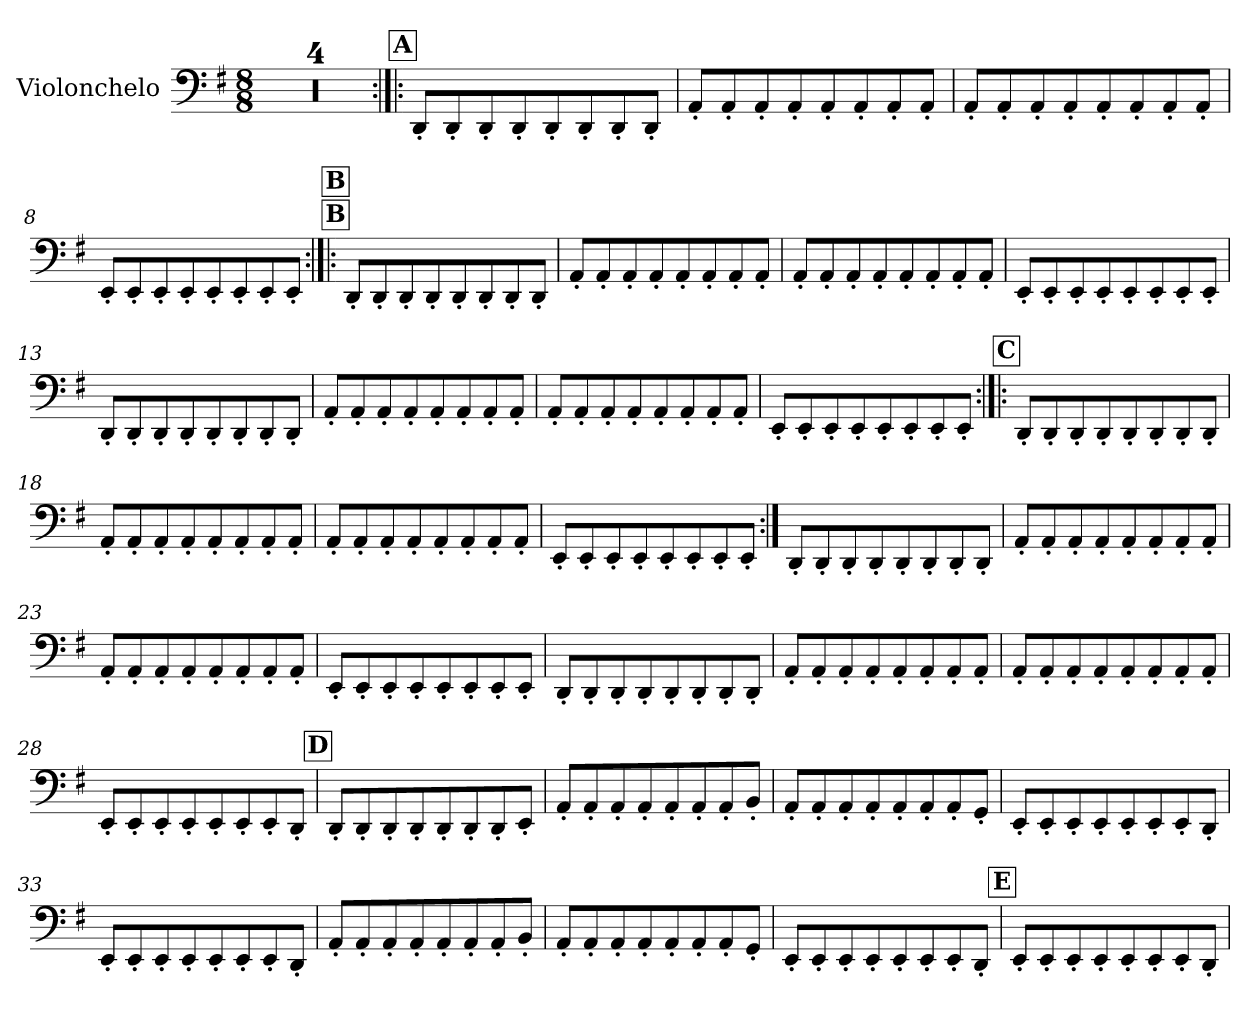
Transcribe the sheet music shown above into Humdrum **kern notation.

**kern
*part1
*staff1
*I"Violonchelo
*I'Vc.
*clefF4
*k[f#]
*M8/8
=1!|:
1r
=2
1r
=3
1r
=4
1r
!!LO:REH:place=s1:a:B:fs=14:t=A
=5:|!|:
8DD'/L
8DD'/
8DD'/
8DD'/
8DD'/
8DD'/
8DD'/
8DD'/J
=6
8AA'/L
8AA'/
8AA'/
8AA'/
8AA'/
8AA'/
8AA'/
8AA'/J
=7
8AA'/L
8AA'/
8AA'/
8AA'/
8AA'/
8AA'/
8AA'/
8AA'/J
!!LO:LB:g=z
=8
8EE'/L
8EE'/
8EE'/
8EE'/
8EE'/
8EE'/
8EE'/
8EE'/J
!!LO:REH:place=s1:a:B:fs=14:t=B
!!LO:REH:place=s1:a:B:fs=14:t=B
=9:|!|:
8DD'/L
8DD'/
8DD'/
8DD'/
8DD'/
8DD'/
8DD'/
8DD'/J
=10
8AA'/L
8AA'/
8AA'/
8AA'/
8AA'/
8AA'/
8AA'/
8AA'/J
=11
8AA'/L
8AA'/
8AA'/
8AA'/
8AA'/
8AA'/
8AA'/
8AA'/J
!!LO:LB:g=z
=12
8EE'/L
8EE'/
8EE'/
8EE'/
8EE'/
8EE'/
8EE'/
8EE'/J
=13
8DD'/L
8DD'/
8DD'/
8DD'/
8DD'/
8DD'/
8DD'/
8DD'/J
=14
8AA'/L
8AA'/
8AA'/
8AA'/
8AA'/
8AA'/
8AA'/
8AA'/J
=15
8AA'/L
8AA'/
8AA'/
8AA'/
8AA'/
8AA'/
8AA'/
8AA'/J
!!LO:LB:g=z
=16
8EE'/L
8EE'/
8EE'/
8EE'/
8EE'/
8EE'/
8EE'/
8EE'/J
!!LO:REH:place=s1:a:B:fs=14:t=C
=17:|!|:
8DD'/L
8DD'/
8DD'/
8DD'/
8DD'/
8DD'/
8DD'/
8DD'/J
=18
8AA'/L
8AA'/
8AA'/
8AA'/
8AA'/
8AA'/
8AA'/
8AA'/J
=19
8AA'/L
8AA'/
8AA'/
8AA'/
8AA'/
8AA'/
8AA'/
8AA'/J
!!LO:LB:g=z
=20
8EE'/L
8EE'/
8EE'/
8EE'/
8EE'/
8EE'/
8EE'/
8EE'/J
=21:|!
8DD'/L
8DD'/
8DD'/
8DD'/
8DD'/
8DD'/
8DD'/
8DD'/J
=22
8AA'/L
8AA'/
8AA'/
8AA'/
8AA'/
8AA'/
8AA'/
8AA'/J
=23
8AA'/L
8AA'/
8AA'/
8AA'/
8AA'/
8AA'/
8AA'/
8AA'/J
!!LO:LB:g=z
=24
8EE'/L
8EE'/
8EE'/
8EE'/
8EE'/
8EE'/
8EE'/
8EE'/J
=25
8DD'/L
8DD'/
8DD'/
8DD'/
8DD'/
8DD'/
8DD'/
8DD'/J
=26
8AA'/L
8AA'/
8AA'/
8AA'/
8AA'/
8AA'/
8AA'/
8AA'/J
=27
8AA'/L
8AA'/
8AA'/
8AA'/
8AA'/
8AA'/
8AA'/
8AA'/J
!!LO:LB:g=z
=28
8EE'/L
8EE'/
8EE'/
8EE'/
8EE'/
8EE'/
8EE'/
8DD'/J
!!LO:REH:place=s1:a:B:fs=14:t=D
=29
8DD'/L
8DD'/
8DD'/
8DD'/
8DD'/
8DD'/
8DD'/
8EE'/J
=30
8AA'/L
8AA'/
8AA'/
8AA'/
8AA'/
8AA'/
8AA'/
8BB'/J
=31
8AA'/L
8AA'/
8AA'/
8AA'/
8AA'/
8AA'/
8AA'/
8GG'/J
!!LO:LB:g=z
=32
8EE'/L
8EE'/
8EE'/
8EE'/
8EE'/
8EE'/
8EE'/
8DD'/J
=33
8EE'/L
8EE'/
8EE'/
8EE'/
8EE'/
8EE'/
8EE'/
8DD'/J
=34
8AA'/L
8AA'/
8AA'/
8AA'/
8AA'/
8AA'/
8AA'/
8BB'/J
=35
8AA'/L
8AA'/
8AA'/
8AA'/
8AA'/
8AA'/
8AA'/
8GG'/J
!!LO:LB:g=z
=36
8EE'/L
8EE'/
8EE'/
8EE'/
8EE'/
8EE'/
8EE'/
8DD'/J
!!LO:REH:place=s1:a:B:fs=14:t=E
=37
8EE'/L
8EE'/
8EE'/
8EE'/
8EE'/
8EE'/
8EE'/
8DD'/J
=
*-
